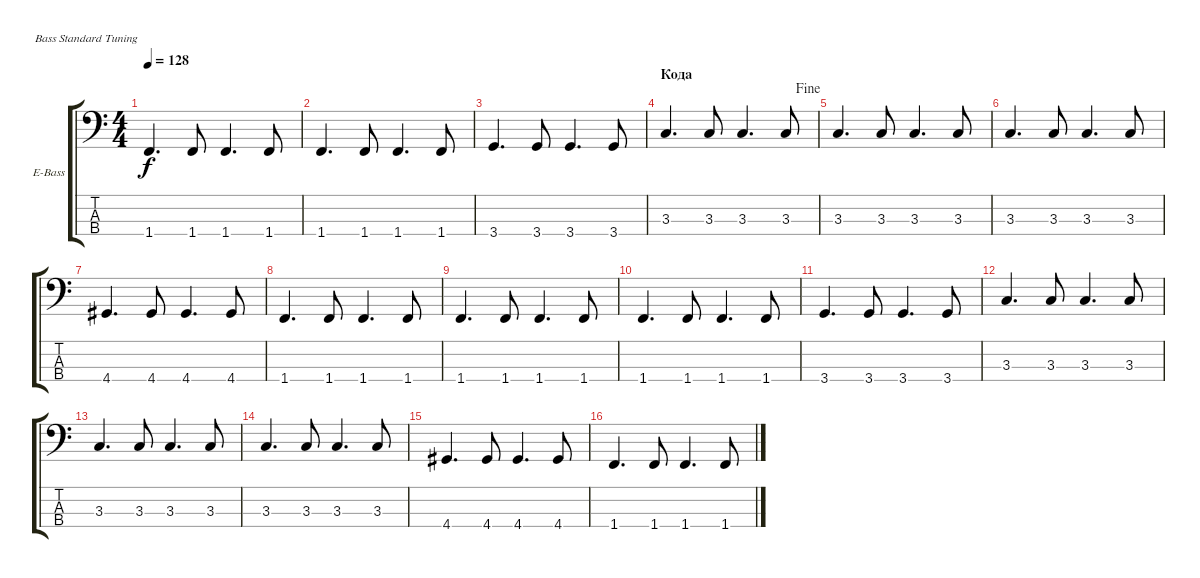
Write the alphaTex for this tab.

\defaultSystemsLayout 4
\bracketExtendMode groupsimilarinstruments
\firstSystemTrackNameOrientation horizontal
\otherSystemsTrackNameOrientation horizontal
\track ("А. Андреев" "E-Bass") {instrument electricbassfinger}
\staff {score tabs}
\tuning (G2 D2 A1 E1)
\ts (4 4)
\tempo 128
\clef f4
\ks c
1.4.4{d dy f} 1.4.8 1.4.4{d} 1.4.8 |
1.4.4{d} 1.4.8 1.4.4{d} 1.4.8 |
3.4.4{d} 3.4.8 3.4.4{d} 3.4.8 |
\section ("" "Кода")
\jump fine
3.3.4{d} 3.3.8 3.3.4{d} 3.3.8 |
3.3.4{d} 3.3.8 3.3.4{d} 3.3.8 |
3.3.4{d} 3.3.8 3.3.4{d} 3.3.8 |
4.4.4{d} 4.4.8 4.4.4{d} 4.4.8 |
1.4.4{d} 1.4.8 1.4.4{d} 1.4.8 |
1.4.4{d} 1.4.8 1.4.4{d} 1.4.8 |
1.4.4{d} 1.4.8 1.4.4{d} 1.4.8 |
3.4.4{d} 3.4.8 3.4.4{d} 3.4.8 |
3.3.4{d} 3.3.8 3.3.4{d} 3.3.8 |
3.3.4{d} 3.3.8 3.3.4{d} 3.3.8 |
3.3.4{d} 3.3.8 3.3.4{d} 3.3.8 |
4.4.4{d} 4.4.8 4.4.4{d} 4.4.8 |
1.4.4{d} 1.4.8 1.4.4{d} 1.4.8
